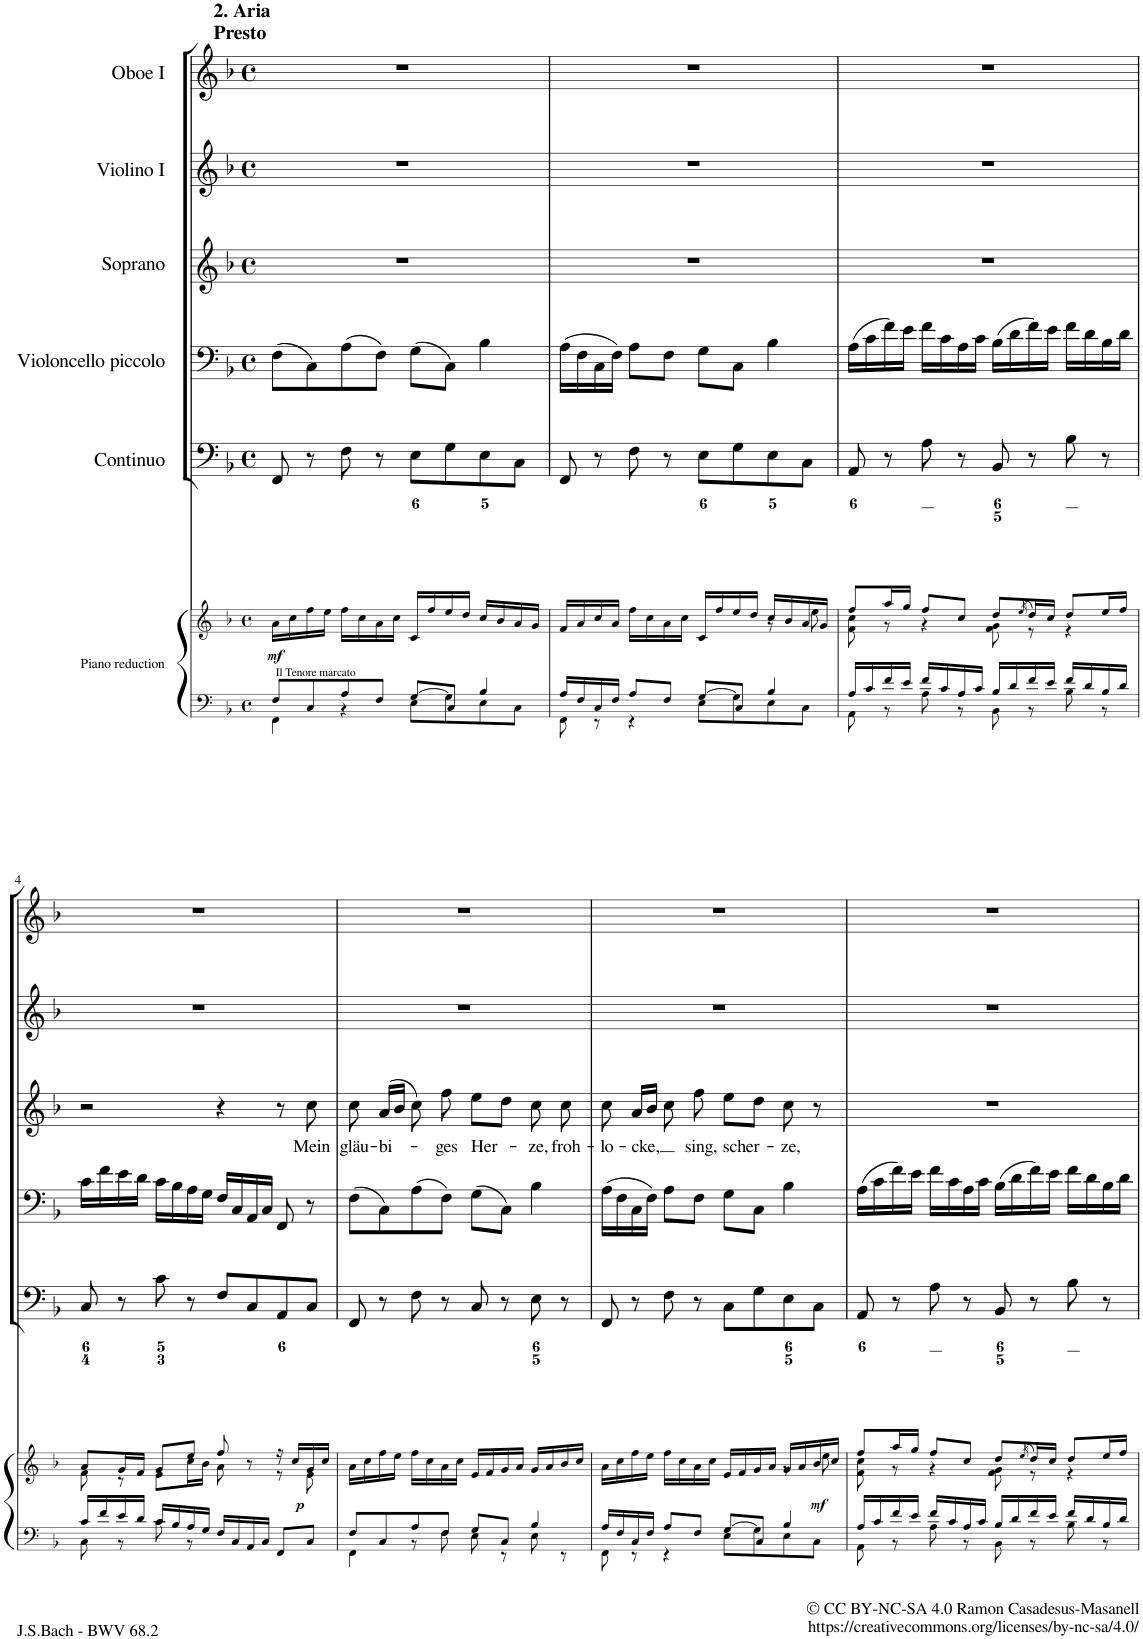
**kern	**kern	**dynam	**kern	**kern	**kern	**text	**kern	**kern
*part6	*part6	*part6	*part5	*part4	*part3	*part3	*part2	*part1
*staff7	*staff6	*staff6/7	*staff5	*staff4	*staff3	*staff3	*staff2	*staff1
*I"Piano reduction	*	*	*I"Continuo	*I"Violoncello piccolo	*I"Soprano	*	*I"Violino I	*I"Oboe I
*I'Pno	*	*	*	*I'Vc	*	*	*I'Vln	*I'Ob
*stria5	*stria5	*	*	*	*	*	*	*
*clefF4	*clefG2	*	*clefF4	*clefF4	*clefG2	*	*clefG2	*clefG2
*k[b-]	*k[b-]	*	*k[b-]	*k[b-]	*k[b-]	*	*k[b-]	*k[b-]
*M4/4	*M4/4	*	*M4/4	*M4/4	*M4/4	*	*M4/4	*M4/4
*met(c)	*met(c)	*	*met(c)	*met(c)	*met(c)	*	*met(c)	*met(c)
=1	=1	=1	=1	=1	=1	=1	=1	=1
*^	*	*	*	*	*	*	*	*
!	!	!	!	!	!	!	!	!	!LO:TX:a:B:t=2. Aria
!	!	!	!	!	!	!	!	!	!LO:TX:a:t=Presto
!LO:TX:a:t=Il Tenore marcato	!	!	!	!	!	!	!	!	!
!	!	!	!LO:DY:b	!	!	!	!	!	!
8F/L	4FF\	16a\LL	mf	8FF/	(8F\L	1r	.	1r	1r
.	.	16cc\	.	.	.	.	.	.	.
8C/	.	16ff\	.	8r	8C\)	.	.	.	.
.	.	16ee\JJ	.	.	.	.	.	.	.
8A/	4r	16ff\LL	.	8F\	(8A\	.	.	.	.
.	.	16cc\	.	.	.	.	.	.	.
8F/J	.	16a\	.	8r	8F\J)	.	.	.	.
.	.	16cc\JJ	.	.	.	.	.	.	.
[8G/L	8E\L	16c/LL	.	8E\L	(8G\L	.	.	.	.
.	.	16ff/	.	.	.	.	.	.	.
8C/J	8G\]	16ee/	.	8G\	8C\J)	.	.	.	.
.	.	16dd/JJ	.	.	.	.	.	.	.
4B-/	8E\	16cc/LL	.	8E\	4B-\	.	.	.	.
.	.	16b-/	.	.	.	.	.	.	.
.	8C\J	16a/	.	8C\J	.	.	.	.	.
.	.	16g/JJ	.	.	.	.	.	.	.
=2	=2	=2	=2	=2	=2	=2	=2	=2	=2
*	*	*^	*	*	*	*	*	*	*
16A/LL	8FF\	16f/LL	2ryy	.	8FF/	(16A\LL	1r	.	1r	1r
16F/	.	16a/	.	.	.	16F\	.	.	.	.
16C/	8r	16cc/	.	.	8r	16C\	.	.	.	.
16F/JJ	.	16a/JJ	.	.	.	16F\JJ)	.	.	.	.
8A/L	4r	16ff\LL	.	.	8F\	8A\L	.	.	.	.
.	.	16cc\	.	.	.	.	.	.	.	.
8F/J	.	16a\	.	.	8r	8F\J	.	.	.	.
.	.	16cc\JJ	.	.	.	.	.	.	.	.
[8G/L	8E\L	16c/LL	4ryy	.	8E\L	8G\L	.	.	.	.
.	.	16ff/	.	.	.	.	.	.	.	.
8C/J	8G\]	16ee/	.	.	8G\	8C\J	.	.	.	.
.	.	16dd/JJ	.	.	.	.	.	.	.	.
4B-/	8E\	16cc/LL	8r	.	8E\	4B-\	.	.	.	.
.	.	16b-/	.	.	.	.	.	.	.	.
.	8C\J	16a/	8ee\	.	8C\J	.	.	.	.	.
.	.	16g/JJ	.	.	.	.	.	.	.	.
=3	=3	=3	=3	=3	=3	=3	=3	=3	=3	=3
16A/LL	8AA\	8ff/L	8f\ 8cc\	.	8AA/	(16A\LL	1r	.	1r	1r
16c/	.	.	.	.	.	16c\	.	.	.	.
16f/	8r	16aa/L	8r	.	8r	16f\)	.	.	.	.
16e/JJ	.	16gg/JJ	.	.	.	16e\JJ	.	.	.	.
16f/LL	8A\	8ff/L	4r	.	8A\	16f\LL	.	.	.	.
16c/	.	.	.	.	.	16c\	.	.	.	.
16A/	8r	8cc/J	.	.	8r	16A\	.	.	.	.
16c/JJ	.	.	.	.	.	16c\JJ	.	.	.	.
16B-/LL	8BB-\	8dd/L	8f\ 8g\	.	8BB-/	(16B-\LL	.	.	.	.
16d/	.	.	.	.	.	16d\	.	.	.	.
.	.	(16qee/	.	.	.	.	.	.	.	.
16f/	8r	16dd/L)	8r	.	8r	16f\)	.	.	.	.
16e/JJ	.	16cc/JJ	.	.	.	16e\JJ	.	.	.	.
16f/LL	8B-\	8dd/L	4r	.	8B-\	16f\LL	.	.	.	.
16d/	.	.	.	.	.	16d\	.	.	.	.
16B-/	8r	16ee/L	.	.	8r	16B-\	.	.	.	.
16d/JJ	.	16ff/JJ	.	.	.	16d\JJ	.	.	.	.
!!LO:LB:g=z
=4	=4	=4	=4	=4	=4	=4	=4	=4	=4	=4
16c/LL	8C\	8a/L	8f\	.	8C/	16c\LL	2r	.	1r	1r
16f/	.	.	.	.	.	16f\	.	.	.	.
16e/	8r	16g/L	8r	.	8r	16e\	.	.	.	.
16d/JJ	.	16f/JJ	.	.	.	16d\JJ	.	.	.	.
16c/LL	8c\	8g/L	8e\L	.	8c\	16c\LL	.	.	.	.
16B-/	.	.	.	.	.	16B-\	.	.	.	.
16A/	8r	8ee/J	16cc\L	.	8r	16A\	.	.	.	.
16G/JJ	.	.	16b-\JJ	.	.	16G\JJ	.	.	.	.
16F/LL	2ryy	8ff/	8a\	.	8F/L	16F/LL	4r	.	.	.
16C/	.	.	.	.	.	16C/	.	.	.	.
16AA/	.	8r	8ryy	.	8C/	16AA/	.	.	.	.
16C/JJ	.	.	.	.	.	16C/JJ	.	.	.	.
8FF/L	.	16r	8r	.	8AA/	8FF/	8r	.	.	.
!	!	!	!	!LO:DY:b	!	!	!	!	!	!
.	.	16cc/LL	.	p	.	.	.	.	.	.
!	!	!	!	!	!	!	!	!LO:LY:b	!	!
8C/J	.	16g/	8e\	.	8C/J	8r	8cc\	Mein	.	.
.	.	16cc/JJ	.	.	.	.	.	.	.	.
*	*	*v	*v	*	*	*	*	*	*	*
=5	=5	=5	=5	=5	=5	=5	=5	=5	=5
!	!	!	!	!	!	!	!LO:LY:b	!	!
8F/L	4FF\	16a\LL	.	8FF/	(8F\L	8cc\	gläu-	1r	1r
.	.	16cc\	.	.	.	.	.	.	.
!	!	!	!	!	!	!	!LO:LY:b	!	!
8C/	.	16ff\	.	8r	8C\)	(16a/LL	bi-	.	.
.	.	16ee\JJ	.	.	.	16b-/JJ	.	.	.
8A/	8r	16ff\LL	.	8F\	(8A\	8cc\)	.	.	.
.	.	16cc\	.	.	.	.	.	.	.
!	!	!	!	!	!	!	!LO:LY:b	!	!
8F/J	8F\	16a\	.	8r	8F\J)	8ff\	-ges	.	.
.	.	16cc\JJ	.	.	.	.	.	.	.
!	!	!	!	!	!	!	!LO:LY:b	!	!
8G/L	8E\	16e/LL	.	8C/	(8G\L	8ee\L	Her-	.	.
.	.	16f/	.	.	.	.	.	.	.
8C/J	8r	16g/	.	8r	8C\J)	8dd\J	.	.	.
.	.	16a/JJ	.	.	.	.	.	.	.
!	!	!	!	!	!	!	!LO:LY:b	!	!
4B-/	8E\	16g/LL	.	8E\	4B-\	8cc\	-ze,	.	.
.	.	16a/	.	.	.	.	.	.	.
!	!	!	!	!	!	!	!LO:LY:b	!	!
.	8r	16b-/	.	8r	.	8cc\	froh-	.	.
.	.	16cc/JJ	.	.	.	.	.	.	.
=6	=6	=6	=6	=6	=6	=6	=6	=6	=6
*	*	*^	*	*	*	*	*	*	*
!	!	!	!	!	!	!	!	!LO:LY:b	!	!
16A/LL	8FF\	16a\LL	2ryy	.	8FF/	(16A\LL	8cc\	-lo-	1r	1r
16F/	.	16cc\	.	.	.	16F\	.	.	.	.
!	!	!	!	!	!	!	!	!LO:LY:b	!	!
16C/	8r	16ff\	.	.	8r	16C\	16a/LL	-cke,	.	.
16F/JJ	.	16ee\JJ	.	.	.	16F\JJ)	16b-/JJ	.	.	.
8A/L	4r	16ff\LL	.	.	8F\	8A\L	8cc\	.	.	.
.	.	16cc\	.	.	.	.	.	.	.	.
!	!	!	!	!	!	!	!	!LO:LY:b	!	!
8F/J	.	16a\	.	.	8r	8F\J	8ff\	sing,	.	.
.	.	16cc\JJ	.	.	.	.	.	.	.	.
!	!	!	!	!	!	!	!	!LO:LY:b	!	!
[8G/L	8E\L	16e/LL	4ryy	.	8C\L	8G\L	8ee\L	scher-	.	.
.	.	16f/	.	.	.	.	.	.	.	.
8C/J	8G\]	16g/	.	.	8G\	8C\J	8dd\J	.	.	.
.	.	16a/JJ	.	.	.	.	.	.	.	.
!	!	!	!	!	!	!	!	!LO:LY:b	!	!
4B-/	8E\	16g/LL	8r	.	8E\	4B-\	8cc\	-ze,	.	.
.	.	16a/	.	.	.	.	.	.	.	.
!	!	!	!	!LO:DY:b	!	!	!	!	!	!
.	8C\J	16b-/	8ee\	mf	8C\J	.	8r	.	.	.
.	.	16cc/JJ	.	.	.	.	.	.	.	.
=7	=7	=7	=7	=7	=7	=7	=7	=7	=7	=7
16A/LL	8AA\	8ff/L	8f\ 8cc\	.	8AA/	(16A\LL	1r	.	1r	1r
16c/	.	.	.	.	.	16c\	.	.	.	.
16f/	8r	16aa/L	8r	.	8r	16f\)	.	.	.	.
16e/JJ	.	16gg/JJ	.	.	.	16e\JJ	.	.	.	.
16f/LL	8A\	8ff/L	4r	.	8A\	16f\LL	.	.	.	.
16c/	.	.	.	.	.	16c\	.	.	.	.
16A/	8r	8cc/J	.	.	8r	16A\	.	.	.	.
16c/JJ	.	.	.	.	.	16c\JJ	.	.	.	.
16B-/LL	8BB-\	8dd/L	8f\ 8g\	.	8BB-/	(16B-\LL	.	.	.	.
16d/	.	.	.	.	.	16d\	.	.	.	.
.	.	(16qee/	.	.	.	.	.	.	.	.
16f/	8r	16dd/L)	8r	.	8r	16f\)	.	.	.	.
16e/JJ	.	16cc/JJ	.	.	.	16e\JJ	.	.	.	.
16f/LL	8B-\	8dd/L	4r	.	8B-\	16f\LL	.	.	.	.
16d/	.	.	.	.	.	16d\	.	.	.	.
16B-/	8r	16ee/L	.	.	8r	16B-\	.	.	.	.
16d/JJ	.	16ff/JJ	.	.	.	16d\JJ	.	.	.	.
*v	*v	*	*	*	*	*	*	*	*	*
*	*v	*v	*	*	*	*	*	*	*
=	=	=	=	=	=	=	=	=
*-	*-	*-	*-	*-	*-	*-	*-	*-
